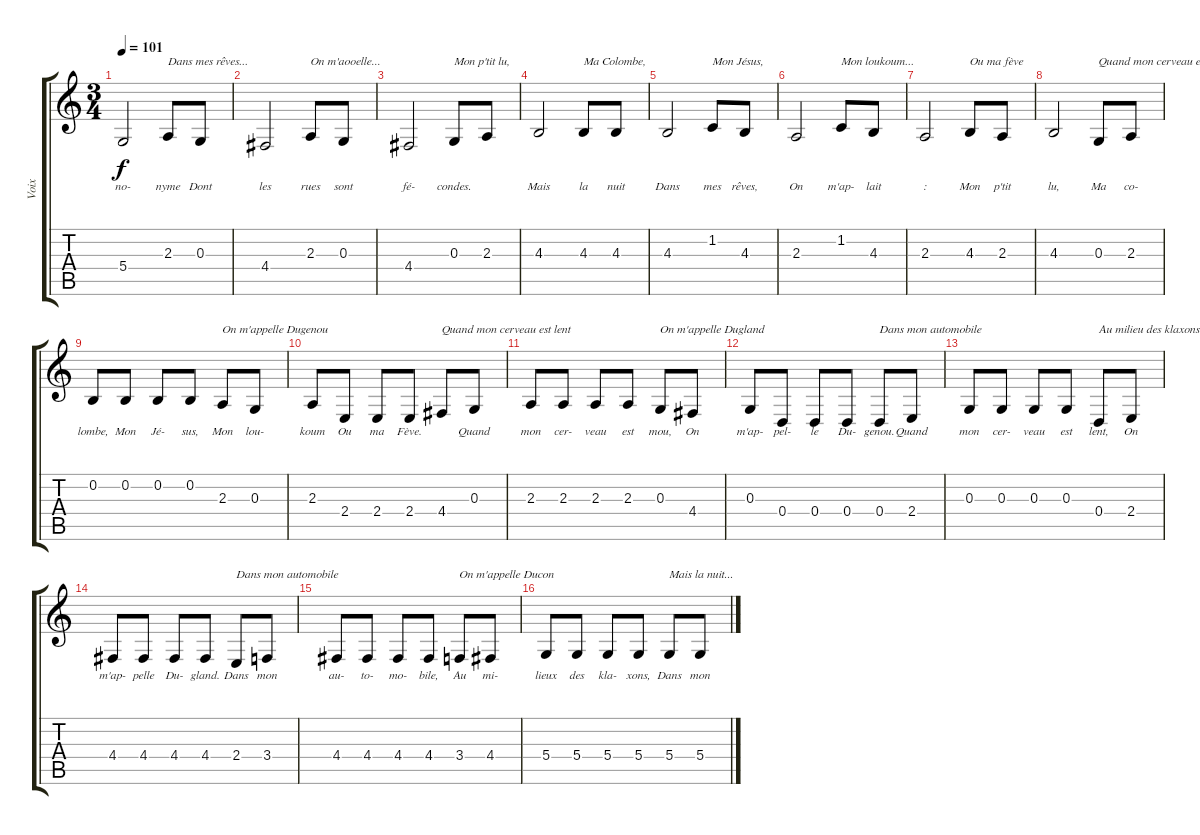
\track ("Voix" "Voix") {instrument flute}
\staff {score tabs}
\tuning (E4 B3 G3 D3 A2 E2) {hide}
\ts (3 4)
\tempo 101
\clef g2
\ks c
5.4.2{lyrics (0 "no-") lyrics (1 "") lyrics (2 "") lyrics (3 "") lyrics (4 "") dy f} 2.3.8{txt "Dans mes rêves..." lyrics (0 "nyme") lyrics (1 "") lyrics (2 "") lyrics (3 "") lyrics (4 "")} 0.3.8{lyrics (0 "Dont") lyrics (1 "") lyrics (2 "") lyrics (3 "") lyrics (4 "")} |
4.4.2{lyrics (0 "les") lyrics (1 "") lyrics (2 "") lyrics (3 "") lyrics (4 "")} 2.3.8{txt "On m'aooelle..." lyrics (0 "rues") lyrics (1 "") lyrics (2 "") lyrics (3 "") lyrics (4 "")} 0.3.8{lyrics (0 "sont") lyrics (1 "") lyrics (2 "") lyrics (3 "") lyrics (4 "")} |
4.4.2{lyrics (0 "fé-") lyrics (1 "") lyrics (2 "") lyrics (3 "") lyrics (4 "")} 0.3.8{txt "Mon p'tit lu," lyrics (0 "condes.") lyrics (1 "") lyrics (2 "") lyrics (3 "") lyrics (4 "")} 2.3.8{lyrics (0 "") lyrics (1 "") lyrics (2 "") lyrics (3 "") lyrics (4 "")} |
4.3.2{lyrics (0 "Mais") lyrics (1 "") lyrics (2 "") lyrics (3 "") lyrics (4 "")} 4.3.8{txt "Ma Colombe," lyrics (0 "la") lyrics (1 "") lyrics (2 "") lyrics (3 "") lyrics (4 "")} 4.3.8{lyrics (0 "nuit") lyrics (1 "") lyrics (2 "") lyrics (3 "") lyrics (4 "")} |
4.3.2{lyrics (0 "Dans") lyrics (1 "") lyrics (2 "") lyrics (3 "") lyrics (4 "")} 1.2.8{txt "Mon Jésus," lyrics (0 "mes") lyrics (1 "") lyrics (2 "") lyrics (3 "") lyrics (4 "")} 4.3.8{lyrics (0 "rêves,") lyrics (1 "") lyrics (2 "") lyrics (3 "") lyrics (4 "")} |
2.3.2{lyrics (0 "On") lyrics (1 "") lyrics (2 "") lyrics (3 "") lyrics (4 "")} 1.2.8{txt "Mon loukoum..." lyrics (0 "m'ap-") lyrics (1 "") lyrics (2 "") lyrics (3 "") lyrics (4 "")} 4.3.8{lyrics (0 "lait") lyrics (1 "") lyrics (2 "") lyrics (3 "") lyrics (4 "")} |
2.3.2{lyrics (0 ":") lyrics (1 "") lyrics (2 "") lyrics (3 "") lyrics (4 "")} 4.3.8{txt "Ou ma fève" lyrics (0 "Mon") lyrics (1 "") lyrics (2 "") lyrics (3 "") lyrics (4 "")} 2.3.8{lyrics (0 "p'tit") lyrics (1 "") lyrics (2 "") lyrics (3 "") lyrics (4 "")} |
4.3.2{lyrics (0 "lu,") lyrics (1 "") lyrics (2 "") lyrics (3 "") lyrics (4 "")} 0.3.8{txt "Quand mon cerveau est mou" lyrics (0 "Ma") lyrics (1 "") lyrics (2 "") lyrics (3 "") lyrics (4 "")} 2.3.8{lyrics (0 "co-") lyrics (1 "") lyrics (2 "") lyrics (3 "") lyrics (4 "")} |
0.2.8{lyrics (0 "lombe,") lyrics (1 "") lyrics (2 "") lyrics (3 "") lyrics (4 "")} 0.2.8{lyrics (0 "Mon") lyrics (1 "") lyrics (2 "") lyrics (3 "") lyrics (4 "")} 0.2.8{lyrics (0 "Jé-") lyrics (1 "") lyrics (2 "") lyrics (3 "") lyrics (4 "")} 0.2.8{lyrics (0 "sus,") lyrics (1 "") lyrics (2 "") lyrics (3 "") lyrics (4 "")} 2.3.8{txt "On m'appelle Dugenou" lyrics (0 "Mon") lyrics (1 "") lyrics (2 "") lyrics (3 "") lyrics (4 "")} 0.3.8{lyrics (0 "lou-") lyrics (1 "") lyrics (2 "") lyrics (3 "") lyrics (4 "")} |
2.3.8{lyrics (0 "koum") lyrics (1 "") lyrics (2 "") lyrics (3 "") lyrics (4 "")} 2.4.8{lyrics (0 "Ou") lyrics (1 "") lyrics (2 "") lyrics (3 "") lyrics (4 "")} 2.4.8{lyrics (0 "ma") lyrics (1 "") lyrics (2 "") lyrics (3 "") lyrics (4 "")} 2.4.8{lyrics (0 "Fève.") lyrics (1 "") lyrics (2 "") lyrics (3 "") lyrics (4 "")} 4.4.8{txt "Quand mon cerveau est lent" lyrics (0 "") lyrics (1 "") lyrics (2 "") lyrics (3 "") lyrics (4 "")} 0.3.8{lyrics (0 "Quand") lyrics (1 "") lyrics (2 "") lyrics (3 "") lyrics (4 "")} |
2.3.8{lyrics (0 "mon") lyrics (1 "") lyrics (2 "") lyrics (3 "") lyrics (4 "")} 2.3.8{lyrics (0 "cer-") lyrics (1 "") lyrics (2 "") lyrics (3 "") lyrics (4 "")} 2.3.8{lyrics (0 "veau") lyrics (1 "") lyrics (2 "") lyrics (3 "") lyrics (4 "")} 2.3.8{lyrics (0 "est") lyrics (1 "") lyrics (2 "") lyrics (3 "") lyrics (4 "")} 0.3.8{txt "On m'appelle Dugland" lyrics (0 "mou,") lyrics (1 "") lyrics (2 "") lyrics (3 "") lyrics (4 "")} 4.4.8{lyrics (0 "On") lyrics (1 "") lyrics (2 "") lyrics (3 "") lyrics (4 "")} |
0.3.8{lyrics (0 "m'ap-") lyrics (1 "") lyrics (2 "") lyrics (3 "") lyrics (4 "")} 0.4.8{lyrics (0 "pel-") lyrics (1 "") lyrics (2 "") lyrics (3 "") lyrics (4 "")} 0.4.8{lyrics (0 "le") lyrics (1 "") lyrics (2 "") lyrics (3 "") lyrics (4 "")} 0.4.8{lyrics (0 "Du-") lyrics (1 "") lyrics (2 "") lyrics (3 "") lyrics (4 "")} 0.4.8{txt "Dans mon automobile" lyrics (0 "genou.") lyrics (1 "") lyrics (2 "") lyrics (3 "") lyrics (4 "")} 2.4.8{lyrics (0 "Quand") lyrics (1 "") lyrics (2 "") lyrics (3 "") lyrics (4 "")} |
0.3.8{lyrics (0 "mon") lyrics (1 "") lyrics (2 "") lyrics (3 "") lyrics (4 "")} 0.3.8{lyrics (0 "cer-") lyrics (1 "") lyrics (2 "") lyrics (3 "") lyrics (4 "")} 0.3.8{lyrics (0 "veau") lyrics (1 "") lyrics (2 "") lyrics (3 "") lyrics (4 "")} 0.3.8{lyrics (0 "est") lyrics (1 "") lyrics (2 "") lyrics (3 "") lyrics (4 "")} 0.4.8{txt "Au milieu des klaxons" lyrics (0 "lent,") lyrics (1 "") lyrics (2 "") lyrics (3 "") lyrics (4 "")} 2.4.8{lyrics (0 "On") lyrics (1 "") lyrics (2 "") lyrics (3 "") lyrics (4 "")} |
4.4.8{lyrics (0 "m'ap-") lyrics (1 "") lyrics (2 "") lyrics (3 "") lyrics (4 "")} 4.4.8{lyrics (0 "pelle") lyrics (1 "") lyrics (2 "") lyrics (3 "") lyrics (4 "")} 4.4.8{lyrics (0 "Du-") lyrics (1 "") lyrics (2 "") lyrics (3 "") lyrics (4 "")} 4.4.8{lyrics (0 "gland.") lyrics (1 "") lyrics (2 "") lyrics (3 "") lyrics (4 "")} 2.4.8{txt "Dans mon automobile" lyrics (0 "Dans") lyrics (1 "") lyrics (2 "") lyrics (3 "") lyrics (4 "")} 3.4.8{lyrics (0 "mon") lyrics (1 "") lyrics (2 "") lyrics (3 "") lyrics (4 "")} |
4.4.8{lyrics (0 "au-") lyrics (1 "") lyrics (2 "") lyrics (3 "") lyrics (4 "")} 4.4.8{lyrics (0 "to-") lyrics (1 "") lyrics (2 "") lyrics (3 "") lyrics (4 "")} 4.4.8{lyrics (0 "mo-") lyrics (1 "") lyrics (2 "") lyrics (3 "") lyrics (4 "")} 4.4.8{lyrics (0 "bile,") lyrics (1 "") lyrics (2 "") lyrics (3 "") lyrics (4 "")} 3.4.8{txt "On m'appelle Ducon" lyrics (0 "Au") lyrics (1 "") lyrics (2 "") lyrics (3 "") lyrics (4 "")} 4.4.8{lyrics (0 "mi-") lyrics (1 "") lyrics (2 "") lyrics (3 "") lyrics (4 "")} |
5.4.8{lyrics (0 "lieux") lyrics (1 "") lyrics (2 "") lyrics (3 "") lyrics (4 "")} 5.4.8{lyrics (0 "des") lyrics (1 "") lyrics (2 "") lyrics (3 "") lyrics (4 "")} 5.4.8{lyrics (0 "kla-") lyrics (1 "") lyrics (2 "") lyrics (3 "") lyrics (4 "")} 5.4.8{lyrics (0 "xons,") lyrics (1 "") lyrics (2 "") lyrics (3 "") lyrics (4 "")} 5.4.8{txt "Mais la nuit..." lyrics (0 "Dans") lyrics (1 "") lyrics (2 "") lyrics (3 "") lyrics (4 "")} 5.4.8{lyrics (0 "mon") lyrics (1 "") lyrics (2 "") lyrics (3 "") lyrics (4 "")}
